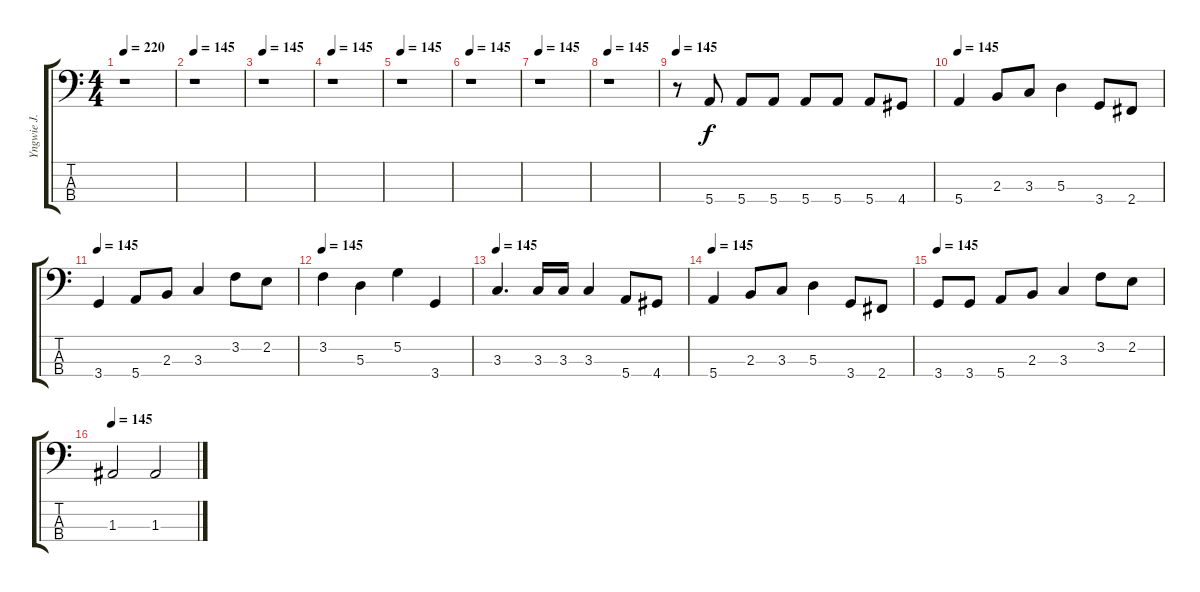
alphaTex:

\track ("Yngwie J. Malmsteen (Bass)" "Yngwie J. ") {instrument electricbasspick}
\staff {score tabs}
\tuning (G2 D2 A1 E1) {hide}
\ts (4 4)
\tempo 220
\tempo 145
\tempo 220
\clef f4
\ks c
r.1{dy f instrument electricbasspick} |
\tempo 145
r.1 |
\tempo 145
r.1 |
\tempo 145
r.1 |
\tempo 145
r.1 |
\tempo 145
r.1 |
\tempo 145
r.1 |
\tempo 145
r.1 |
\tempo 145
r.8 5.4.8{volume 14} 5.4.8 5.4.8 5.4.8 5.4.8 5.4.8 4.4.8 |
\tempo 145
5.4.4 2.3.8 3.3.8 5.3.4 3.4.8 2.4.8 |
\tempo 145
3.4.4 5.4.8 2.3.8 3.3.4 3.2.8 2.2.8 |
\tempo 145
3.2.4 5.3.4 5.2.4 3.4.4 |
\tempo 145
3.3.4{d} 3.3.16 3.3.16 3.3.4 5.4.8 4.4.8 |
\tempo 145
5.4.4 2.3.8 3.3.8 5.3.4 3.4.8 2.4.8 |
\tempo 145
3.4.8 3.4.8 5.4.8 2.3.8 3.3.4 3.2.8 2.2.8 |
\tempo 145
1.3.2 1.3.2
